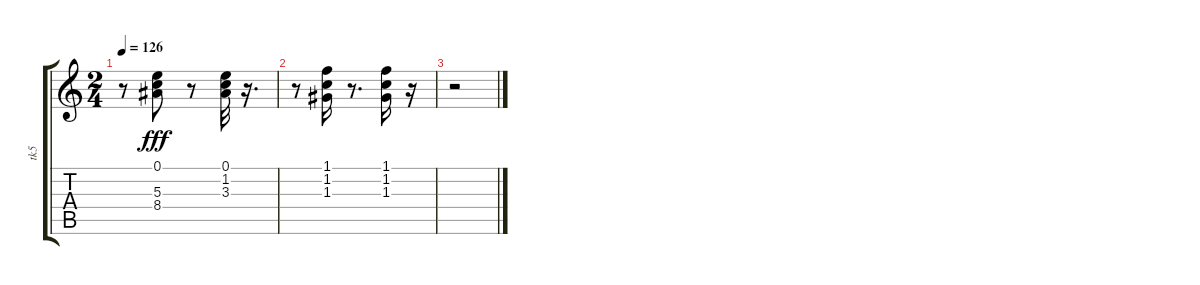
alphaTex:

\track ("tk5" "tk5") {instrument acousticguitarnylon}
\staff {score tabs}
\tuning (E4 B3 G3 D3 A2 E2) {hide}
\ts (2 4)
\tempo 126
\clef g2
\ks c
r.8{dy fff} (0.1 5.3 8.4).8 r.8 (0.1 1.2 3.3).32 r.16{d} |
r.8 (1.1 1.2 1.3).16 r.8{d} (1.1 1.2 1.3).16 r.16 |
r.2
